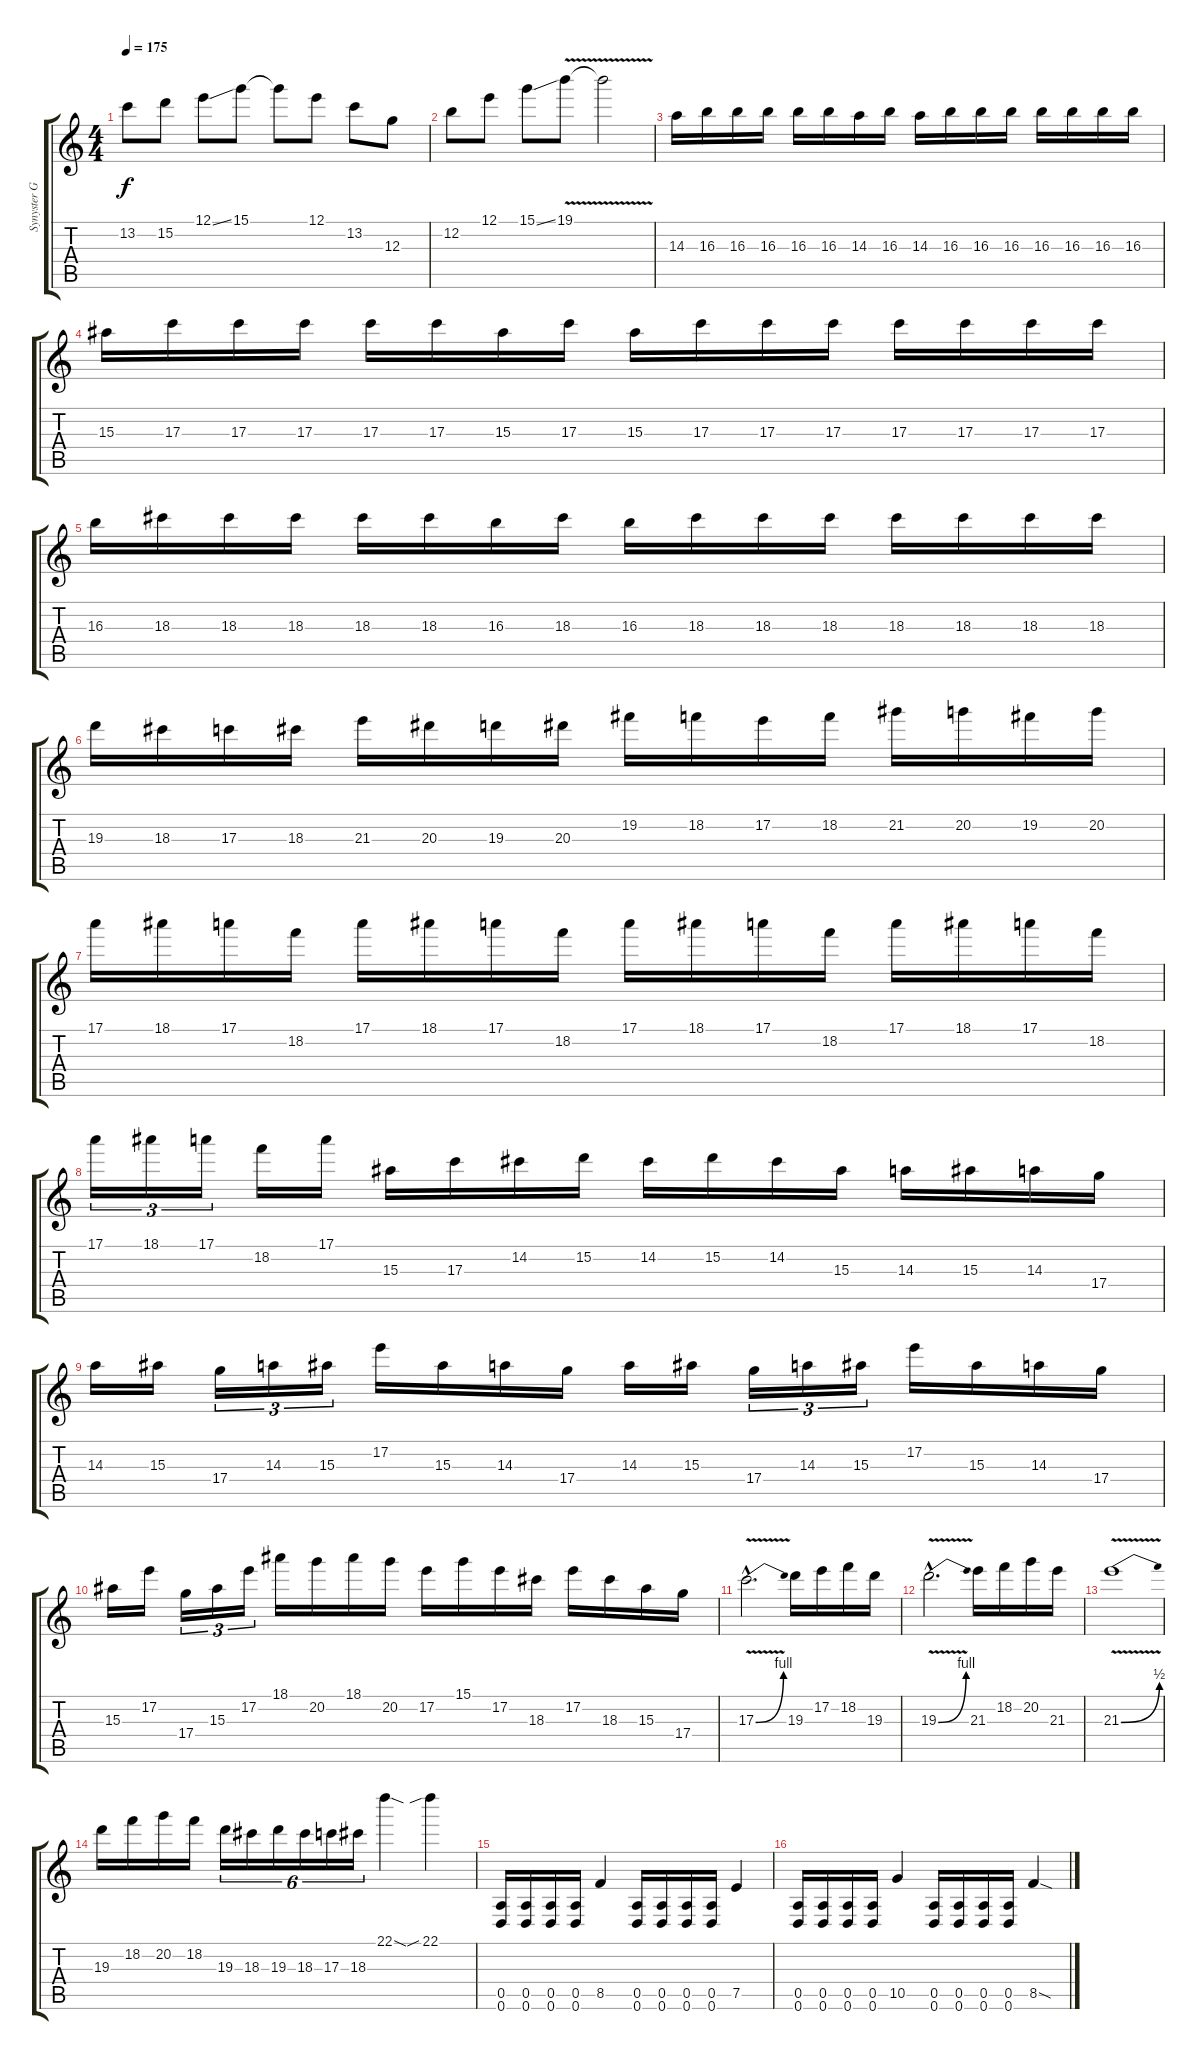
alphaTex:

\track ("Synyster Gates" "Synyster G") {instrument distortionguitar}
\staff {score tabs}
\tuning (E4 B3 G3 D3 A2 D2) {hide}
\ts (4 4)
\tempo 175
\clef g2
\ks c
13.2.8{dy f} 15.2.8 12.1{ss}.8 15.1.8 15.1{t}.8 12.1.8 13.2.8 12.3.8 |
12.2.8 12.1.8 15.1{ss}.8 19.1{v}.8 19.1{t}.2 |
14.3.16 16.3.16 16.3.16 16.3.16 16.3.16 16.3.16 14.3.16 16.3.16 14.3.16 16.3.16 16.3.16 16.3.16 16.3.16 16.3.16 16.3.16 16.3.16 |
15.3.16 17.3.16 17.3.16 17.3.16 17.3.16 17.3.16 15.3.16 17.3.16 15.3.16 17.3.16 17.3.16 17.3.16 17.3.16 17.3.16 17.3.16 17.3.16 |
16.3.16 18.3.16 18.3.16 18.3.16 18.3.16 18.3.16 16.3.16 18.3.16 16.3.16 18.3.16 18.3.16 18.3.16 18.3.16 18.3.16 18.3.16 18.3.16 |
19.3.16 18.3.16 17.3.16 18.3.16 21.3.16 20.3.16 19.3.16 20.3.16 19.2.16 18.2.16 17.2.16 18.2.16 21.2.16 20.2.16 19.2.16 20.2.16 |
17.1.16 18.1.16 17.1.16 18.2.16 17.1.16 18.1.16 17.1.16 18.2.16 17.1.16 18.1.16 17.1.16 18.2.16 17.1.16 18.1.16 17.1.16 18.2.16 |
17.1.16{tu (3 2)} 18.1.16{tu (3 2)} 17.1.16{tu (3 2)} 18.2.16 17.1.16 15.3.16 17.3.16 14.2.16 15.2.16 14.2.16 15.2.16 14.2.16 15.3.16 14.3.16 15.3.16 14.3.16 17.4.16 |
14.3.16 15.3.16 17.4.16{tu (3 2)} 14.3.16{tu (3 2)} 15.3.16{tu (3 2)} 17.2.16 15.3.16 14.3.16 17.4.16 14.3.16 15.3.16 17.4.16{tu (3 2)} 14.3.16{tu (3 2)} 15.3.16{tu (3 2)} 17.2.16 15.3.16 14.3.16 17.4.16 |
15.3.16 17.2.16 17.4.16{tu (3 2)} 15.3.16{tu (3 2)} 17.2.16{tu (3 2)} 18.1.16 20.2.16 18.1.16 20.2.16 17.2.16 15.1.16 17.2.16 18.3.16 17.2.16 18.3.16 15.3.16 17.4.16 |
17.3{be (bend 0 0 60 4) v hac}.2{d} 19.3.16 17.2.16 18.2.16 19.3.16 |
19.3{be (bend 0 0 60 4) v hac}.2{d} 21.3.16 18.2.16 20.2.16 21.3.16 |
21.3{be (bend 0 0 60 2) v}.1 |
19.3.16 18.2.16 20.2.16 18.2.16 19.3.16{tu (6 4)} 18.3.16{tu (6 4)} 19.3.16{tu (6 4)} 18.3.16{tu (6 4)} 17.3.16{tu (6 4)} 18.3.16{tu (6 4)} 22.1{sod}.4 22.1{sib}.4 |
(0.5 0.6).16 (0.5 0.6).16 (0.5 0.6).16 (0.5 0.6).16 8.5.4 (0.5 0.6).16 (0.5 0.6).16 (0.5 0.6).16 (0.5 0.6).16 7.5.4 |
(0.5 0.6).16 (0.5 0.6).16 (0.5 0.6).16 (0.5 0.6).16 10.5.4 (0.5 0.6).16 (0.5 0.6).16 (0.5 0.6).16 (0.5 0.6).16 8.5{sod}.4
